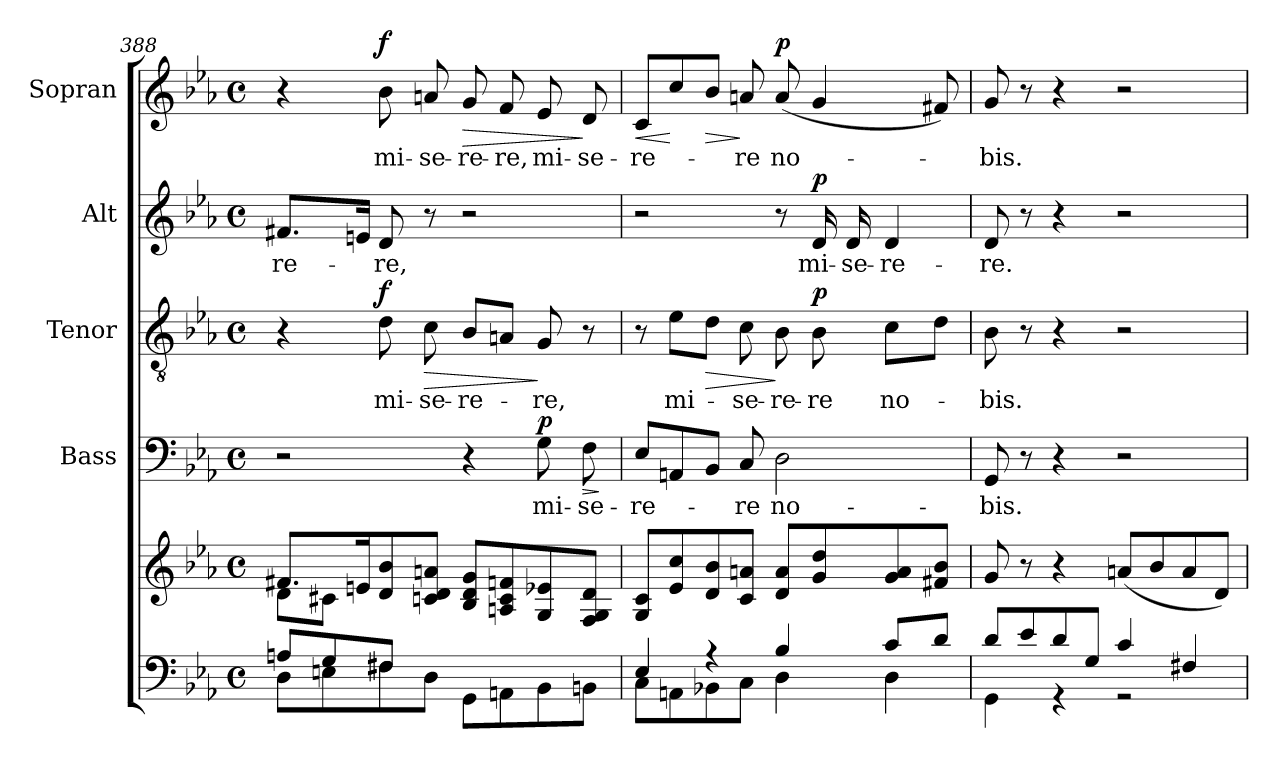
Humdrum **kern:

**kern	**kern	**kern	**text	**dynam	**kern	**text	**dynam	**kern	**text	**dynam	**kern	**text	**dynam
*part5	*part5	*part4	*part4	*part4	*part3	*part3	*part3	*part2	*part2	*part2	*part1	*part1	*part1
*staff6	*staff5	*staff4	*staff4	*staff4	*staff3	*staff3	*staff3	*staff2	*staff2	*staff2	*staff1	*staff1	*staff1
*	*	*I"Bass	*	*	*I"Tenor	*	*	*I"Alt	*	*	*I"Sopran	*	*
*	*	*I'B.	*	*	*I'T.	*	*	*I'A.	*	*	*I'S.	*	*
*clefF4	*clefG2	*clefF4	*	*	*clefGv2	*	*	*clefG2	*	*	*clefG2	*	*
*k[b-e-a-]	*k[b-e-a-]	*k[b-e-a-]	*	*	*k[b-e-a-]	*	*	*k[b-e-a-]	*	*	*k[b-e-a-]	*	*
*E-:	*E-:	*E-:	*	*	*E-:	*	*	*E-:	*	*	*E-:	*	*
*M4/4	*M4/4	*M4/4	*	*	*M4/4	*	*	*M4/4	*	*	*M4/4	*	*
*met(c)	*met(c)	*met(c)	*	*	*met(c)	*	*	*met(c)	*	*	*met(c)	*	*
=388	=388	=388	=388	=388	=388	=388	=388	=388	=388	=388	=388	=388	=388
*^	*^	*	*	*	*	*	*	*	*	*	*	*	*
!	!	!	!	!	!	!	!	!	!	!	!LO:LY:b	!	!	!	!
8An/L	8D\L	8.f#X/L	8d\L	2r	.	.	4r	.	.	8.f#X/L	-re-	.	4r	.	.
8G/	8En\	.	8c#X\J	.	.	.	.	.	.	.	.	.	.	.	.
.	.	16en/k	.	.	.	.	.	.	.	16en/Jk	.	.	.	.	.
!	!	!	!	!	!	!	!	!LO:LY:b	!LO:DY:a	!	!LO:LY:b	!	!	!LO:LY:b	!LO:DY:a
8F#/J	8F#X\	8d/ 8b-/	2.ryy	.	.	.	8d\	mi-	f	8d/	-re,	.	8b-\	mi-	f
!	!	!	!	!	!	!	!	!LO:LY:b	!LO:HP:b	!	!	!	!	!LO:LY:b	!
8ryy	8D\J	8c/ 8d/ 8an/J	.	.	.	.	8c\	-se-	>	8r	.	.	8an/	-se-	.
!	!	!	!	!	!	!	!	!LO:LY:b	!	!	!	!	!	!LO:LY:b	!LO:HP:b
2ryy	8GG\L	8B-/ 8d/ 8g/L	.	4r	.	.	8B-/L	-re-	.	2r	.	.	8g/	-re-	>
!	!	!	!	!	!	!	!	!	!	!	!	!	!	!LO:LY:b	!
.	8AAn\	8An/ 8c/ 8fn/	.	.	.	.	8An/J	.	.	.	.	.	8f/	-re,	.
!	!	!	!	!	!LO:LY:b	!LO:DY:a	!	!LO:LY:b	!	!	!	!	!	!LO:LY:b	!
.	8BB-\	8G/ 8e-X/	.	8G\	mi-	p	8G/	-re,	]	.	.	.	8e-/	mi-	.
!	!	!	!	!	!LO:LY:b	!LO:HP:b	!	!	!	!	!	!	!	!LO:LY:b	!
.	8BBn\J	8F/ 8G/ 8d/J	.	8F\	-se-	>	8r	.	.	.	.	.	8d/	-se-	]
*v	*v	*	*	*	*	*	*	*	*	*	*	*	*	*	*
*	*v	*v	*	*	*	*	*	*	*	*	*	*	*	*
.	.	.	.	]	.	.	.	.	.	.	.	.	.
=389	=389	=389	=389	=389	=389	=389	=389	=389	=389	=389	=389	=389	=389
*^	*	*	*	*	*	*	*	*	*	*	*	*	*
!	!	!	!	!LO:LY:b	!	!	!	!	!	!	!	!	!LO:LY:b	!LO:HP:b
4E-/	8C\L	8G/ 8c/L	8E-/L	-re-	.	8r	.	.	2r	.	.	8c/L	-re-	<
!	!	!	!	!	!	!	!LO:LY:b	!	!	!	!	!	!	!
.	8AAn\	8e-/ 8cc/	8AAn/	.	.	8e-\L	mi-	.	.	.	.	8cc/	.	[
!	!	!	!	!	!	!	!	!LO:HP:b	!	!	!	!	!	!LO:HP:b
4rA	8BB-X\	8d/ 8b-/	8BB-/J	.	.	8d\J	.	>	.	.	.	8b-/J	.	>
!	!	!	!	!LO:LY:b	!	!	!LO:LY:b	!	!	!	!	!	!LO:LY:b	!
.	8C\J	8c/ 8an/J	8C/	-re	.	8c\	-se-	.	.	.	.	8an/	-re	]
!	!	!	!	!LO:LY:b	!	!	!LO:LY:b	!	!	!	!	!	!LO:LY:b	!LO:DY:a
4B-/	4D\	8d/ 8a/L	2D\	no-	.	8B-\	-re-	]	8r	.	.	(<8a/	no-	p
!	!	!	!	!	!	!	!LO:LY:b	!LO:DY:a	!	!LO:LY:b	!LO:DY:a	!	!	!
.	.	8g/ 8dd/	.	.	.	8B-\	-re	p	16d/	mi-	p	4g/	.	.
!	!	!	!	!	!	!	!	!	!	!LO:LY:b	!	!	!	!
.	.	.	.	.	.	.	.	.	16d/	-se-	.	.	.	.
!	!	!	!	!	!	!	!LO:LY:b	!	!	!LO:LY:b	!	!	!	!
8c/L	4D\	8g/ 8a/	.	.	.	8c\L	no-	.	4d/	-re-	.	.	.	.
8d/J	.	8f#X/ 8b-/J	.	.	.	8d\J	.	.	.	.	.	8f#X/)	.	.
=390	=390	=390	=390	=390	=390	=390	=390	=390	=390	=390	=390	=390	=390	=390
!	!	!	!	!LO:LY:b	!	!	!LO:LY:b	!	!	!LO:LY:b	!	!	!LO:LY:b	!
8d/L	4GG\	8g/	8GG/	-bis.	.	8B-\	-bis.	.	8d/	-re.	.	8g/	-bis.	.
8e-/	.	8r	8r	.	.	8r	.	.	8r	.	.	8r	.	.
8d/	4rGG	4r	4r	.	.	4r	.	.	4r	.	.	4r	.	.
8G/J	.	.	.	.	.	.	.	.	.	.	.	.	.	.
4c/	2rGG	(<8an/L	2r	.	.	2r	.	.	2r	.	.	2r	.	.
.	.	8b-/	.	.	.	.	.	.	.	.	.	.	.	.
4F#X/	.	8a/	.	.	.	.	.	.	.	.	.	.	.	.
.	.	8d/J)	.	.	.	.	.	.	.	.	.	.	.	.
*v	*v	*	*	*	*	*	*	*	*	*	*	*	*	*
=	=	=	=	=	=	=	=	=	=	=	=	=	=
*-	*-	*-	*-	*-	*-	*-	*-	*-	*-	*-	*-	*-	*-
